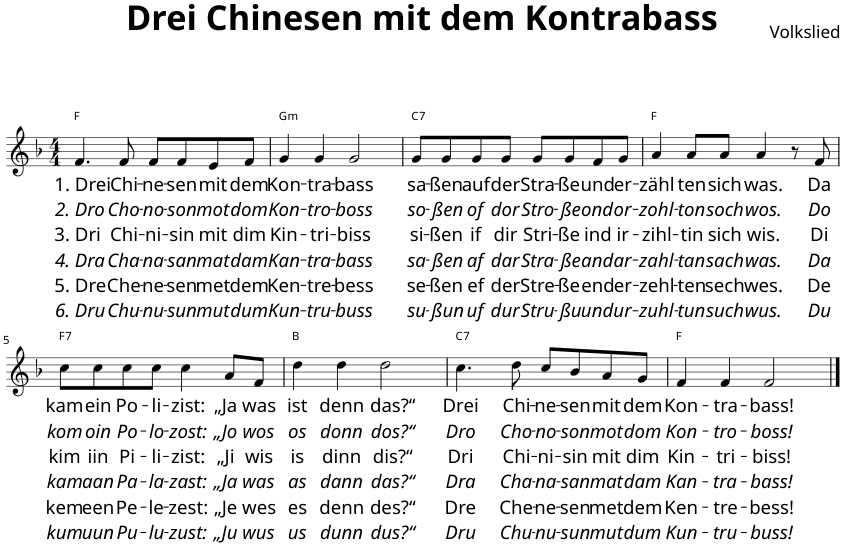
**kern	**text	**text	**text	**text	**text	**text	**harte
*part1	*part1	*part1	*part1	*part1	*part1	*part1	*part1
*staff1	*staff1	*staff1	*staff1	*staff1	*staff1	*staff1	*
*I"Piano	*	*	*	*	*	*	*
*I'Pno.	*	*	*	*	*	*	*
*clefG2	*	*	*	*	*	*	*
*k[b-]	*	*	*	*	*	*	*
*M4/4	*	*	*	*	*	*	*
=1	=1	=1	=1	=1	=1	=1	=1
!	!LO:LY:b	!LO:LY:b	!LO:LY:b	!LO:LY:b	!LO:LY:b	!LO:LY:b	!
4.f/	1. Drei	2. Dro	3. Dri	4. Dra	5. Dre	6. Dru	F:maj
!	!LO:LY:b	!LO:LY:b	!LO:LY:b	!LO:LY:b	!LO:LY:b	!LO:LY:b	!
8f/	Chi-	Cho-	Chi-	Cha-	Che-	Chu-	.
!	!LO:LY:b	!LO:LY:b	!LO:LY:b	!LO:LY:b	!LO:LY:b	!LO:LY:b	!
8f/L	-ne-	-no-	-ni-	-na-	-ne-	-nu-	.
!	!LO:LY:b	!LO:LY:b	!LO:LY:b	!LO:LY:b	!LO:LY:b	!LO:LY:b	!
8f/	-sen	-son	-sin	-san	-sen	-sun	.
!	!LO:LY:b	!LO:LY:b	!LO:LY:b	!LO:LY:b	!LO:LY:b	!LO:LY:b	!
8e/	mit	mot	mit	mat	met	mut	.
!	!LO:LY:b	!LO:LY:b	!LO:LY:b	!LO:LY:b	!LO:LY:b	!LO:LY:b	!
8f/J	dem	dom	dim	dam	dem	dum	.
=2	=2	=2	=2	=2	=2	=2	=2
!	!LO:LY:b	!LO:LY:b	!LO:LY:b	!LO:LY:b	!LO:LY:b	!LO:LY:b	!LO:H:kt=m
4g/	Kon-	Kon-	Kin-	Kan-	Ken-	Kun-	G:min
!	!LO:LY:b	!LO:LY:b	!LO:LY:b	!LO:LY:b	!LO:LY:b	!LO:LY:b	!
4g/	-tra-	-tro-	-tri-	-tra-	-tre-	-tru-	.
!	!LO:LY:b	!LO:LY:b	!LO:LY:b	!LO:LY:b	!LO:LY:b	!LO:LY:b	!
2g/	-bass	-boss	-biss	-bass	-bess	-buss	.
=3	=3	=3	=3	=3	=3	=3	=3
!	!LO:LY:b	!LO:LY:b	!LO:LY:b	!LO:LY:b	!LO:LY:b	!LO:LY:b	!LO:H:kt=7
8g/L	sa-	so-	si-	sa-	se-	su-	C:7
!	!LO:LY:b	!LO:LY:b	!LO:LY:b	!LO:LY:b	!LO:LY:b	!LO:LY:b	!
8g/	-ßen	-ßen	-ßen	-ßen	-ßen	-ßun	.
!	!LO:LY:b	!LO:LY:b	!LO:LY:b	!LO:LY:b	!LO:LY:b	!LO:LY:b	!
8g/	auf	of	if	af	ef	uf	.
!	!LO:LY:b	!LO:LY:b	!LO:LY:b	!LO:LY:b	!LO:LY:b	!LO:LY:b	!
8g/J	der	dor	dir	dar	der	dur	.
!	!LO:LY:b	!LO:LY:b	!LO:LY:b	!LO:LY:b	!LO:LY:b	!LO:LY:b	!
8g/L	Stra-	Stro-	Stri-	Stra-	Stre-	Stru-	.
!	!LO:LY:b	!LO:LY:b	!LO:LY:b	!LO:LY:b	!LO:LY:b	!LO:LY:b	!
8g/	-ße	-ße	-ße	-ße	-ße	-ßu	.
!	!LO:LY:b	!LO:LY:b	!LO:LY:b	!LO:LY:b	!LO:LY:b	!LO:LY:b	!
8f/	und	ond	ind	and	end	und	.
!	!LO:LY:b	!LO:LY:b	!LO:LY:b	!LO:LY:b	!LO:LY:b	!LO:LY:b	!
8g/J	er-	or-	ir-	ar-	er-	ur-	.
=4	=4	=4	=4	=4	=4	=4	=4
!	!LO:LY:b	!LO:LY:b	!LO:LY:b	!LO:LY:b	!LO:LY:b	!LO:LY:b	!
4a/	-zähl	-zohl-	-zihl-	-zahl-	-zehl-	-zuhl-	F:maj
!	!LO:LY:b	!LO:LY:b	!LO:LY:b	!LO:LY:b	!LO:LY:b	!LO:LY:b	!
8a/L	ten	-ton	-tin	-tan	-ten	-tun	.
!	!LO:LY:b	!LO:LY:b	!LO:LY:b	!LO:LY:b	!LO:LY:b	!LO:LY:b	!
8a/J	sich	soch	sich	sach	sech	such	.
!	!LO:LY:b	!LO:LY:b	!LO:LY:b	!LO:LY:b	!LO:LY:b	!LO:LY:b	!
4a/	was.	wos.	wis.	was.	wes.	wus.	.
8r	.	.	.	.	.	.	.
!	!LO:LY:b	!LO:LY:b	!LO:LY:b	!LO:LY:b	!LO:LY:b	!LO:LY:b	!
8f/	Da	Do	Di	Da	De	Du	.
!!LO:LB:g=z
=5	=5	=5	=5	=5	=5	=5	=5
!	!LO:LY:b	!LO:LY:b	!LO:LY:b	!LO:LY:b	!LO:LY:b	!LO:LY:b	!LO:H:kt=7
8cc\L	kam	kom	kim	kam	kem	kum	F:7
!	!LO:LY:b	!LO:LY:b	!LO:LY:b	!LO:LY:b	!LO:LY:b	!LO:LY:b	!
8cc\	ein	oin	iin	aan	een	uun	.
!	!LO:LY:b	!LO:LY:b	!LO:LY:b	!LO:LY:b	!LO:LY:b	!LO:LY:b	!
8cc\	Po-	Po-	Pi-	Pa-	Pe-	Pu-	.
!	!LO:LY:b	!LO:LY:b	!LO:LY:b	!LO:LY:b	!LO:LY:b	!LO:LY:b	!
8cc\J	-li-	-lo-	-li-	-la-	-le-	-lu-	.
!	!LO:LY:b	!LO:LY:b	!LO:LY:b	!LO:LY:b	!LO:LY:b	!LO:LY:b	!
4cc\	-zist:	-zost:	-zist:	-zast:	-zest:	-zust:	.
!	!LO:LY:b	!LO:LY:b	!LO:LY:b	!LO:LY:b	!LO:LY:b	!LO:LY:b	!
8a/L	„Ja	„Jo	„Ji	„Ja	„Je	„Ju	.
!	!LO:LY:b	!LO:LY:b	!LO:LY:b	!LO:LY:b	!LO:LY:b	!LO:LY:b	!
8f/J	was	wos	wis	was	wes	wus	.
=6	=6	=6	=6	=6	=6	=6	=6
!	!LO:LY:b	!LO:LY:b	!LO:LY:b	!LO:LY:b	!LO:LY:b	!LO:LY:b	!
4dd\	ist	os	is	as	es	us	B:maj
!	!LO:LY:b	!LO:LY:b	!LO:LY:b	!LO:LY:b	!LO:LY:b	!LO:LY:b	!
4dd\	denn	donn	dinn	dann	denn	dunn	.
!	!LO:LY:b	!LO:LY:b	!LO:LY:b	!LO:LY:b	!LO:LY:b	!LO:LY:b	!
2dd\	das?“	dos?“	dis?“	das?“	des?“	dus?“	.
=7	=7	=7	=7	=7	=7	=7	=7
!	!LO:LY:b	!LO:LY:b	!LO:LY:b	!LO:LY:b	!LO:LY:b	!LO:LY:b	!LO:H:kt=7
4.cc\	Drei	Dro	Dri	Dra	Dre	Dru	C:7
!	!LO:LY:b	!LO:LY:b	!LO:LY:b	!LO:LY:b	!LO:LY:b	!LO:LY:b	!
8dd\	Chi-	Cho-	Chi-	Cha-	Che-	Chu-	.
!	!LO:LY:b	!LO:LY:b	!LO:LY:b	!LO:LY:b	!LO:LY:b	!LO:LY:b	!
8cc/L	-ne-	-no-	-ni-	-na-	-ne-	-nu-	.
!	!LO:LY:b	!LO:LY:b	!LO:LY:b	!LO:LY:b	!LO:LY:b	!LO:LY:b	!
8b-/	-sen	-son	-sin	-san	-sen	-sun	.
!	!LO:LY:b	!LO:LY:b	!LO:LY:b	!LO:LY:b	!LO:LY:b	!LO:LY:b	!
8a/	mit	mot	mit	mat	met	mut	.
!	!LO:LY:b	!LO:LY:b	!LO:LY:b	!LO:LY:b	!LO:LY:b	!LO:LY:b	!
8g/J	dem	dom	dim	dam	dem	dum	.
=8	=8	=8	=8	=8	=8	=8	=8
!	!LO:LY:b	!LO:LY:b	!LO:LY:b	!LO:LY:b	!LO:LY:b	!LO:LY:b	!
4f/	Kon-	Kon-	Kin-	Kan-	Ken-	Kun-	F:maj
!	!LO:LY:b	!LO:LY:b	!LO:LY:b	!LO:LY:b	!LO:LY:b	!LO:LY:b	!
4f/	-tra-	-tro-	-tri-	-tra-	-tre-	-tru-	.
!	!LO:LY:b	!LO:LY:b	!LO:LY:b	!LO:LY:b	!LO:LY:b	!LO:LY:b	!
2f/	-bass!	-boss!	-biss!	-bass!	-bess!	-buss!	.
==	==	==	==	==	==	==	==
*-	*-	*-	*-	*-	*-	*-	*-
